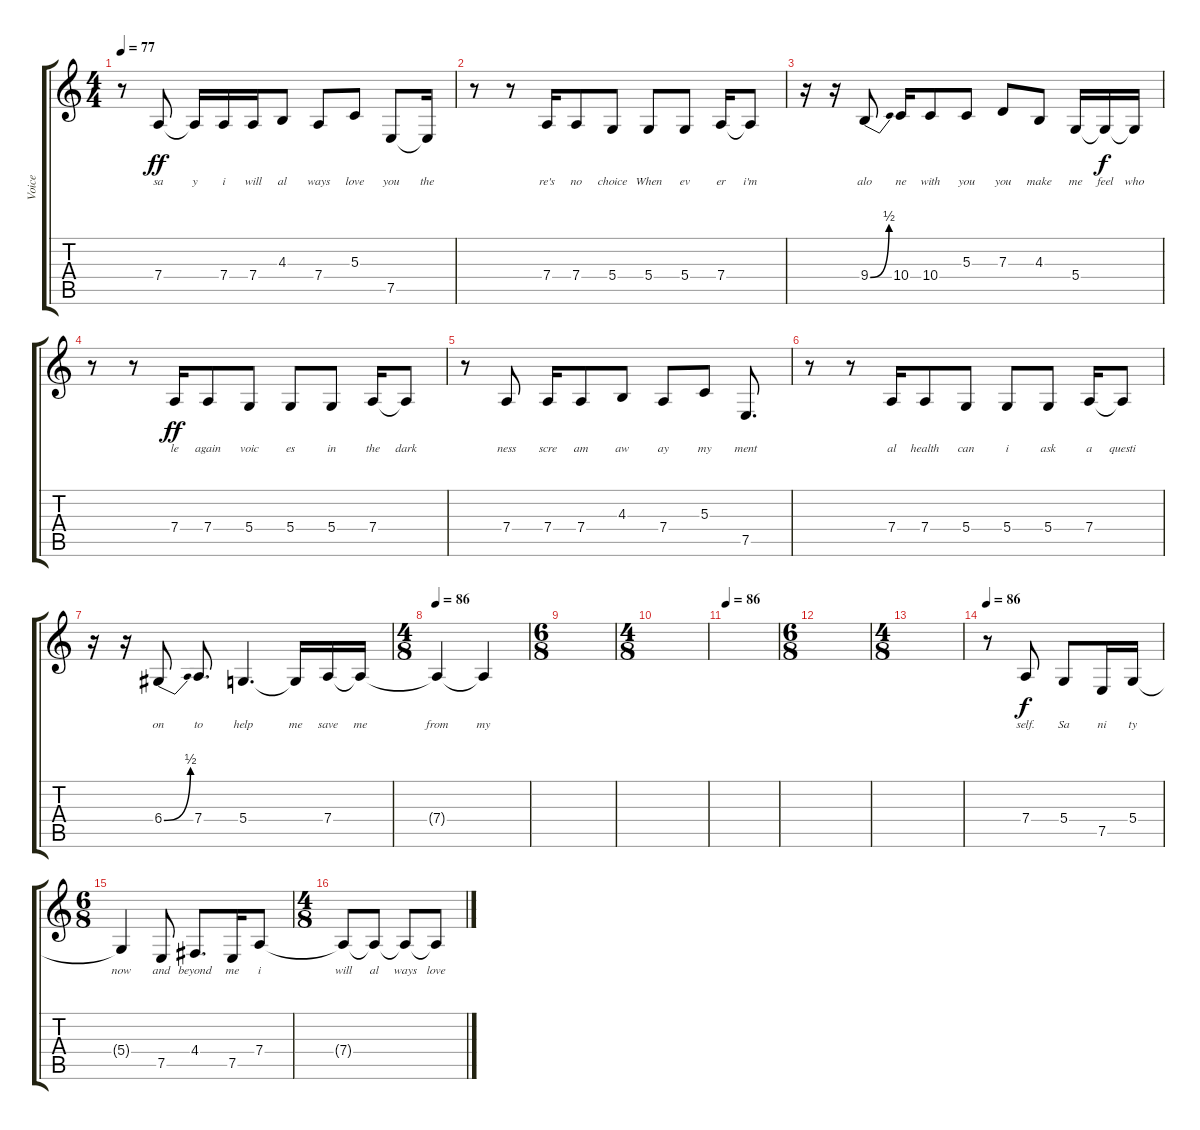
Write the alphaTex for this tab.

\track ("Voice" "Voice") {instrument tangoaccordion}
\staff {score tabs}
\tuning (E4 B3 G3 D3 A2 E2) {hide}
\ts (4 4)
\tempo 77
\clef g2
\ks c
r.8{dy f} 7.4.8{lyrics (0 "sa") lyrics (1 "") lyrics (2 "") lyrics (3 "") lyrics (4 "") dy ff} 7.4{t}.16{lyrics (0 "y") lyrics (1 "") lyrics (2 "") lyrics (3 "") lyrics (4 "")} 7.4.16{lyrics (0 "i") lyrics (1 "") lyrics (2 "") lyrics (3 "") lyrics (4 "")} 7.4.16{lyrics (0 "will") lyrics (1 "") lyrics (2 "") lyrics (3 "") lyrics (4 "")} 4.3.8{lyrics (0 "al") lyrics (1 "") lyrics (2 "") lyrics (3 "") lyrics (4 "")} 7.4.8{lyrics (0 "ways") lyrics (1 "") lyrics (2 "") lyrics (3 "") lyrics (4 "")} 5.3.8{lyrics (0 "love") lyrics (1 "") lyrics (2 "") lyrics (3 "") lyrics (4 "")} 7.5.8{lyrics (0 "you") lyrics (1 "") lyrics (2 "") lyrics (3 "") lyrics (4 "")} 7.5{t}.16{lyrics (0 "the") lyrics (1 "") lyrics (2 "") lyrics (3 "") lyrics (4 "")} |
r.8 r.8 7.4.16{lyrics (0 "re's") lyrics (1 "") lyrics (2 "") lyrics (3 "") lyrics (4 "")} 7.4.8{lyrics (0 "no") lyrics (1 "") lyrics (2 "") lyrics (3 "") lyrics (4 "")} 5.4.8{lyrics (0 "choice") lyrics (1 "") lyrics (2 "") lyrics (3 "") lyrics (4 "")} 5.4.8{lyrics (0 "When") lyrics (1 "") lyrics (2 "") lyrics (3 "") lyrics (4 "")} 5.4.8{lyrics (0 "ev") lyrics (1 "") lyrics (2 "") lyrics (3 "") lyrics (4 "")} 7.4.16{lyrics (0 "er") lyrics (1 "") lyrics (2 "") lyrics (3 "") lyrics (4 "")} 7.4{t}.8{lyrics (0 "i'm") lyrics (1 "") lyrics (2 "") lyrics (3 "") lyrics (4 "")} |
r.16 r.16 9.4{be (bend 0 0 60 2)}.8{lyrics (0 "alo") lyrics (1 "") lyrics (2 "") lyrics (3 "") lyrics (4 "")} 10.4.16{lyrics (0 "ne") lyrics (1 "") lyrics (2 "") lyrics (3 "") lyrics (4 "")} 10.4.8{lyrics (0 "with") lyrics (1 "") lyrics (2 "") lyrics (3 "") lyrics (4 "")} 5.3.8{lyrics (0 "you") lyrics (1 "") lyrics (2 "") lyrics (3 "") lyrics (4 "")} 7.3.8{lyrics (0 "you") lyrics (1 "") lyrics (2 "") lyrics (3 "") lyrics (4 "")} 4.3.8{lyrics (0 "make") lyrics (1 "") lyrics (2 "") lyrics (3 "") lyrics (4 "")} 5.4.16{lyrics (0 "me") lyrics (1 "") lyrics (2 "") lyrics (3 "") lyrics (4 "")} 5.4{t}.16{lyrics (0 "feel") lyrics (1 "") lyrics (2 "") lyrics (3 "") lyrics (4 "") dy f} 5.4{t}.16{lyrics (0 "who") lyrics (1 "") lyrics (2 "") lyrics (3 "") lyrics (4 "")} |
r.8 r.8 7.4.16{lyrics (0 "le") lyrics (1 "") lyrics (2 "") lyrics (3 "") lyrics (4 "") dy ff} 7.4.8{lyrics (0 "again") lyrics (1 "") lyrics (2 "") lyrics (3 "") lyrics (4 "")} 5.4.8{lyrics (0 "voic") lyrics (1 "") lyrics (2 "") lyrics (3 "") lyrics (4 "")} 5.4.8{lyrics (0 "es") lyrics (1 "") lyrics (2 "") lyrics (3 "") lyrics (4 "")} 5.4.8{lyrics (0 "in") lyrics (1 "") lyrics (2 "") lyrics (3 "") lyrics (4 "")} 7.4.16{lyrics (0 "the") lyrics (1 "") lyrics (2 "") lyrics (3 "") lyrics (4 "")} 7.4{t}.8{lyrics (0 "dark") lyrics (1 "") lyrics (2 "") lyrics (3 "") lyrics (4 "")} |
r.8 7.4.8{lyrics (0 "ness") lyrics (1 "") lyrics (2 "") lyrics (3 "") lyrics (4 "")} 7.4.16{lyrics (0 "scre") lyrics (1 "") lyrics (2 "") lyrics (3 "") lyrics (4 "")} 7.4.8{lyrics (0 "am") lyrics (1 "") lyrics (2 "") lyrics (3 "") lyrics (4 "")} 4.3.8{lyrics (0 "aw") lyrics (1 "") lyrics (2 "") lyrics (3 "") lyrics (4 "")} 7.4.8{lyrics (0 "ay") lyrics (1 "") lyrics (2 "") lyrics (3 "") lyrics (4 "")} 5.3.8{lyrics (0 "my") lyrics (1 "") lyrics (2 "") lyrics (3 "") lyrics (4 "")} 7.5.8{d lyrics (0 "ment") lyrics (1 "") lyrics (2 "") lyrics (3 "") lyrics (4 "")} |
r.8 r.8 7.4.16{lyrics (0 "al") lyrics (1 "") lyrics (2 "") lyrics (3 "") lyrics (4 "")} 7.4.8{lyrics (0 "health") lyrics (1 "") lyrics (2 "") lyrics (3 "") lyrics (4 "")} 5.4.8{lyrics (0 "can") lyrics (1 "") lyrics (2 "") lyrics (3 "") lyrics (4 "")} 5.4.8{lyrics (0 "i") lyrics (1 "") lyrics (2 "") lyrics (3 "") lyrics (4 "")} 5.4.8{lyrics (0 "ask") lyrics (1 "") lyrics (2 "") lyrics (3 "") lyrics (4 "")} 7.4.16{lyrics (0 "a") lyrics (1 "") lyrics (2 "") lyrics (3 "") lyrics (4 "")} 7.4{t}.8{lyrics (0 "questi") lyrics (1 "") lyrics (2 "") lyrics (3 "") lyrics (4 "")} |
r.16 r.16 6.4{be (bend 0 0 60 2)}.8{lyrics (0 "on") lyrics (1 "") lyrics (2 "") lyrics (3 "") lyrics (4 "")} 7.4.8{d lyrics (0 "to") lyrics (1 "") lyrics (2 "") lyrics (3 "") lyrics (4 "")} 5.4.4{d lyrics (0 "help") lyrics (1 "") lyrics (2 "") lyrics (3 "") lyrics (4 "")} 5.4{t}.16{lyrics (0 "me") lyrics (1 "") lyrics (2 "") lyrics (3 "") lyrics (4 "")} 7.4.16{lyrics (0 "save") lyrics (1 "") lyrics (2 "") lyrics (3 "") lyrics (4 "")} 7.4{t}.16{lyrics (0 "me") lyrics (1 "") lyrics (2 "") lyrics (3 "") lyrics (4 "")} |
\ts (4 8)
\tempo 86
7.4{t}.4{lyrics (0 "from") lyrics (1 "") lyrics (2 "") lyrics (3 "") lyrics (4 "")} 7.4{t}.4{lyrics (0 "my") lyrics (1 "") lyrics (2 "") lyrics (3 "") lyrics (4 "")} |
\ts (6 8)
|
\ts (4 8)
|
\tempo 86
|
\ts (6 8)
|
\ts (4 8)
|
\tempo 86
r.8 7.4.8{lyrics (0 "self.") lyrics (1 "") lyrics (2 "") lyrics (3 "") lyrics (4 "") dy f} 5.4.8{lyrics (0 "Sa") lyrics (1 "") lyrics (2 "") lyrics (3 "") lyrics (4 "")} 7.5.16{lyrics (0 "ni") lyrics (1 "") lyrics (2 "") lyrics (3 "") lyrics (4 "")} 5.4.16{lyrics (0 "ty") lyrics (1 "") lyrics (2 "") lyrics (3 "") lyrics (4 "")} |
\ts (6 8)
5.4{t}.4{lyrics (0 "now") lyrics (1 "") lyrics (2 "") lyrics (3 "") lyrics (4 "")} 7.5.8{lyrics (0 "and") lyrics (1 "") lyrics (2 "") lyrics (3 "") lyrics (4 "")} 4.4.8{d lyrics (0 "beyond") lyrics (1 "") lyrics (2 "") lyrics (3 "") lyrics (4 "")} 7.5.16{lyrics (0 "me") lyrics (1 "") lyrics (2 "") lyrics (3 "") lyrics (4 "")} 7.4.8{lyrics (0 "i") lyrics (1 "") lyrics (2 "") lyrics (3 "") lyrics (4 "")} |
\ts (4 8)
7.4{t}.8{lyrics (0 "will") lyrics (1 "") lyrics (2 "") lyrics (3 "") lyrics (4 "")} 7.4{t}.8{lyrics (0 "al") lyrics (1 "") lyrics (2 "") lyrics (3 "") lyrics (4 "")} 7.4{t}.8{lyrics (0 "ways") lyrics (1 "") lyrics (2 "") lyrics (3 "") lyrics (4 "")} 7.4{t}.8{lyrics (0 "love") lyrics (1 "") lyrics (2 "") lyrics (3 "") lyrics (4 "")}
